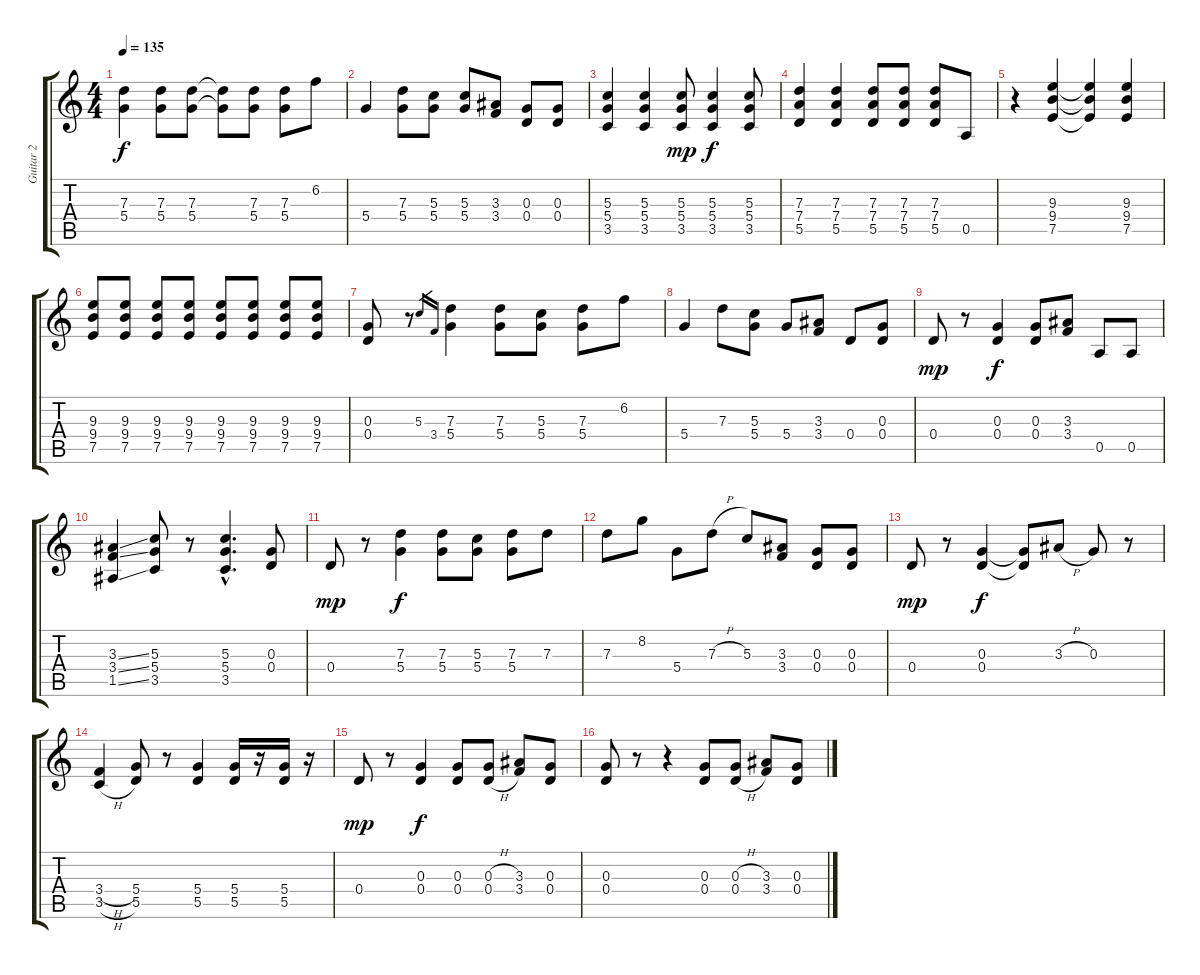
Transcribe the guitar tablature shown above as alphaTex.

\track ("Guitar 2" "Guitar 2") {instrument distortionguitar}
\staff {score tabs}
\tuning (E4 B3 G3 D3 A2 E2) {hide}
\ts (4 4)
\tempo 135
\clef g2
\ks c
(7.3 5.4).4{dy f} (7.3 5.4).8 (7.3 5.4).8 (7.3{t} 5.4{t}).8 (7.3 5.4).8 (7.3 5.4).8 6.2.8 |
5.4.4 (7.3 5.4).8 (5.3 5.4).8 (5.3 5.4).8 (3.3 3.4).8 (0.3 0.4).8 (0.3 0.4).8 |
(5.3 5.4 3.5).4 (5.3 5.4 3.5).4 (5.3 5.4 3.5).8{dy mp} (5.3 5.4 3.5).4{dy f} (5.3 5.4 3.5).8 |
(7.3 7.4 5.5).4 (7.3 7.4 5.5).4 (7.3 7.4 5.5).8 (7.3 7.4 5.5).8 (7.3 7.4 5.5).8 0.5.8 |
r.4 (9.3 9.4 7.5).4 (9.3{t} 9.4{t} 7.5{t}).4 (9.3 9.4 7.5).4 |
(9.3 9.4 7.5).8 (9.3 9.4 7.5).8 (9.3 9.4 7.5).8 (9.3 9.4 7.5).8 (9.3 9.4 7.5).8 (9.3 9.4 7.5).8 (9.3 9.4 7.5).8 (9.3 9.4 7.5).8 |
(0.3 0.4).8 r.8 5.3.16{gr} 3.4.16{gr} (7.3 5.4).4 (7.3 5.4).8 (5.3 5.4).8 (7.3 5.4).8 6.2.8 |
5.4.4 7.3.8 (5.3 5.4).8 5.4.8 (3.3 3.4).8 0.4.8 (0.3 0.4).8 |
0.4.8{dy mp} r.8 (0.3 0.4).4{dy f} (0.3 0.4).8 (3.3 3.4).8 0.5.8 0.5.8 |
(3.3{ss} 3.4{ss} 1.5{ss}).4 (5.3 5.4 3.5).8 r.8 (5.3{hac} 5.4{hac} 3.5{hac}).4{d} (0.3 0.4).8 |
0.4.8{dy mp} r.8 (7.3 5.4).4{dy f} (7.3 5.4).8 (5.3 5.4).8 (7.3 5.4).8 7.3.8 |
7.3.8 8.2.8 5.4.8 7.3{h}.8 5.3.8 (3.3 3.4).8 (0.3 0.4).8 (0.3 0.4).8 |
0.4.8{dy mp} r.8 (0.3 0.4).4{dy f} (0.3{t} 0.4{t}).8 3.3{h}.8 0.3.8 r.8 |
(3.4{h} 3.5{h}).4 (5.4 5.5).8 r.8 (5.4 5.5).4 (5.4 5.5).16 r.16 (5.4 5.5).16 r.16 |
0.4.8{dy mp} r.8 (0.3 0.4).4{dy f} (0.3 0.4).8 (0.3{h} 0.4{h}).8 (3.3 3.4).8 (0.3 0.4).8 |
(0.3 0.4).8 r.8 r.4 (0.3 0.4).8 (0.3{h} 0.4{h}).8 (3.3 3.4).8 (0.3 0.4).8
